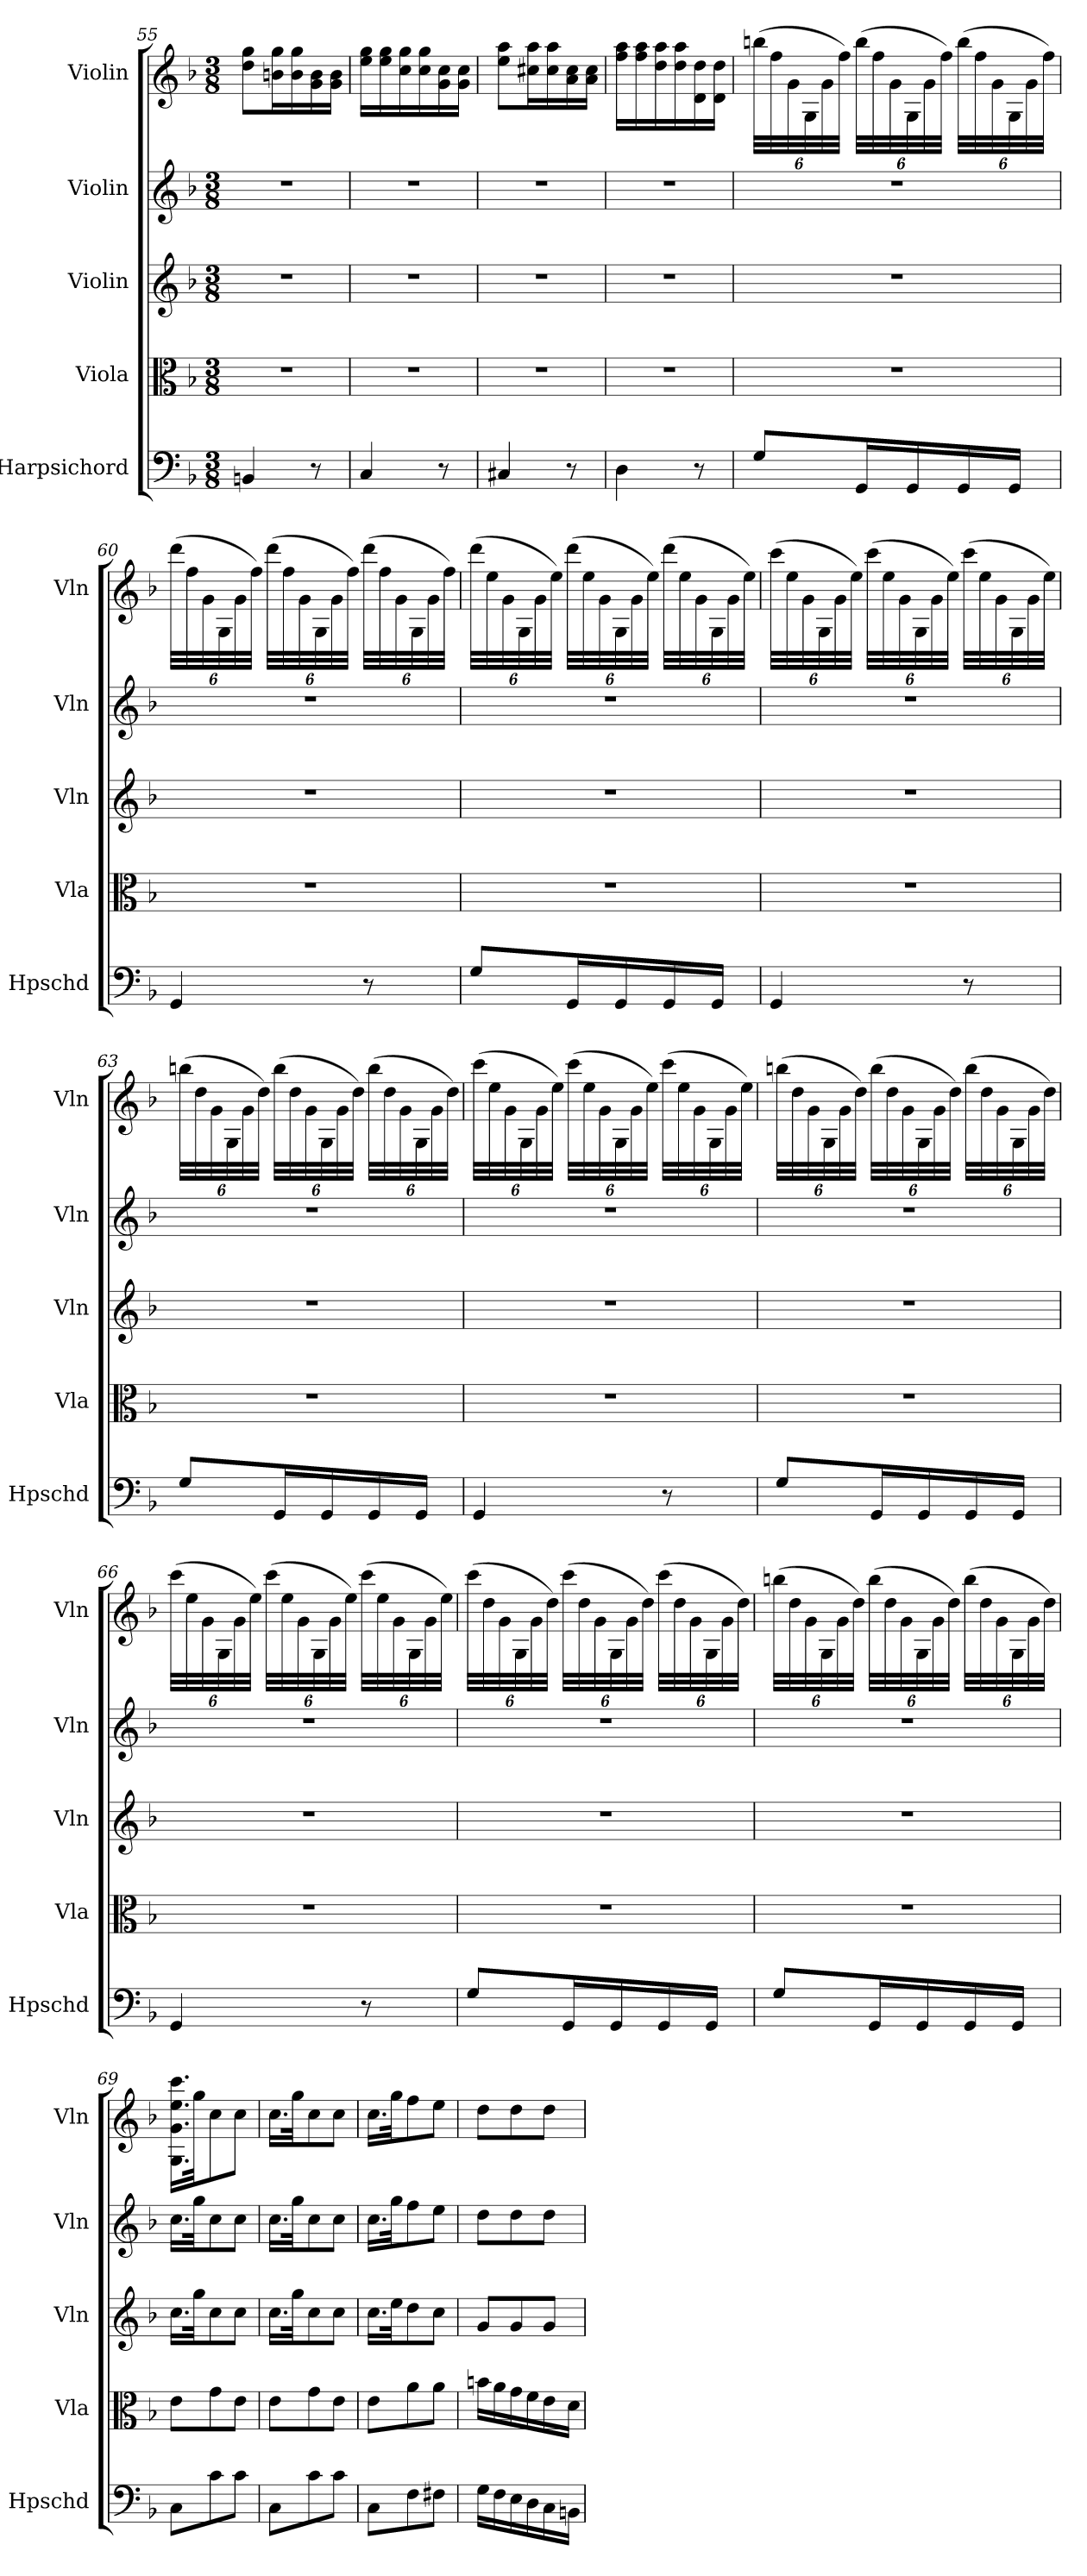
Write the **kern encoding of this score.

**kern	**kern	**kern	**kern	**kern
*part5	*part4	*part3	*part2	*part1
*staff5	*staff4	*staff3	*staff2	*staff1
*I"Harpsichord	*I"Viola	*I"Violin	*I"Violin	*I"Violin
*I'Hpschd	*I'Vla	*I'Vln	*I'Vln	*I'Vln
*clefF4	*clefC3	*clefG2	*clefG2	*clefG2
*k[b-]	*k[b-]	*k[b-]	*k[b-]	*k[b-]
*F:	*F:	*F:	*F:	*F:
*M3/8	*M3/8	*M3/8	*M3/8	*M3/8
=55	=55	=55	=55	=55
4BBn/	4.r	4.r	4.r	8dd\ 8gg\L
.	.	.	.	16bn\ 16gg\L
.	.	.	.	16b\ 16gg\
8r	.	.	.	16g\ 16b\
.	.	.	.	16g\ 16b\JJ
=56	=56	=56	=56	=56
4C/	4.r	4.r	4.r	16ee\ 16gg\LL
.	.	.	.	16ee\ 16gg\
.	.	.	.	16cc\ 16gg\
.	.	.	.	16cc\ 16gg\
8r	.	.	.	16g\ 16cc\
.	.	.	.	16g\ 16cc\JJ
=57	=57	=57	=57	=57
4C#X/	4.r	4.r	4.r	8ee\ 8aa\L
.	.	.	.	16cc#X\ 16aa\L
.	.	.	.	16cc#\ 16aa\
8r	.	.	.	16a\ 16cc#\
.	.	.	.	16a\ 16cc#\JJ
=58	=58	=58	=58	=58
4D\	4.r	4.r	4.r	16ff\ 16aa\LL
.	.	.	.	16ff\ 16aa\
.	.	.	.	16dd\ 16aa\
.	.	.	.	16dd\ 16aa\
8r	.	.	.	16d\ 16dd\
.	.	.	.	16d\ 16dd\JJ
=59	=59	=59	=59	=59
8G/L	4.r	4.r	4.r	(48bbn\LLL
.	.	.	.	48ff\
.	.	.	.	48g\
.	.	.	.	48G\
.	.	.	.	48g\
.	.	.	.	48ff\JJJ)
16GG/L	.	.	.	(48bb\LLL
.	.	.	.	48ff\
.	.	.	.	48g\
16GG/	.	.	.	48G\
.	.	.	.	48g\
.	.	.	.	48ff\JJJ)
16GG/	.	.	.	(48bb\LLL
.	.	.	.	48ff\
.	.	.	.	48g\
16GG/JJ	.	.	.	48G\
.	.	.	.	48g\
.	.	.	.	48ff\JJJ)
=60	=60	=60	=60	=60
4GG/	4.r	4.r	4.r	(48ddd\LLL
.	.	.	.	48ff\
.	.	.	.	48g\
.	.	.	.	48G\
.	.	.	.	48g\
.	.	.	.	48ff\JJJ)
.	.	.	.	(48ddd\LLL
.	.	.	.	48ff\
.	.	.	.	48g\
.	.	.	.	48G\
.	.	.	.	48g\
.	.	.	.	48ff\JJJ)
8r	.	.	.	(48ddd\LLL
.	.	.	.	48ff\
.	.	.	.	48g\
.	.	.	.	48G\
.	.	.	.	48g\
.	.	.	.	48ff\JJJ)
=61	=61	=61	=61	=61
8G/L	4.r	4.r	4.r	(48ddd\LLL
.	.	.	.	48ee\
.	.	.	.	48g\
.	.	.	.	48G\
.	.	.	.	48g\
.	.	.	.	48ee\JJJ)
16GG/L	.	.	.	(48ddd\LLL
.	.	.	.	48ee\
.	.	.	.	48g\
16GG/	.	.	.	48G\
.	.	.	.	48g\
.	.	.	.	48ee\JJJ)
16GG/	.	.	.	(48ddd\LLL
.	.	.	.	48ee\
.	.	.	.	48g\
16GG/JJ	.	.	.	48G\
.	.	.	.	48g\
.	.	.	.	48ee\JJJ)
=62	=62	=62	=62	=62
4GG/	4.r	4.r	4.r	(48ccc\LLL
.	.	.	.	48ee\
.	.	.	.	48g\
.	.	.	.	48G\
.	.	.	.	48g\
.	.	.	.	48ee\JJJ)
.	.	.	.	(48ccc\LLL
.	.	.	.	48ee\
.	.	.	.	48g\
.	.	.	.	48G\
.	.	.	.	48g\
.	.	.	.	48ee\JJJ)
8r	.	.	.	(48ccc\LLL
.	.	.	.	48ee\
.	.	.	.	48g\
.	.	.	.	48G\
.	.	.	.	48g\
.	.	.	.	48ee\JJJ)
=63	=63	=63	=63	=63
8G/L	4.r	4.r	4.r	(48bbn\LLL
.	.	.	.	48dd\
.	.	.	.	48g\
.	.	.	.	48G\
.	.	.	.	48g\
.	.	.	.	48dd\JJJ)
16GG/L	.	.	.	(48bb\LLL
.	.	.	.	48dd\
.	.	.	.	48g\
16GG/	.	.	.	48G\
.	.	.	.	48g\
.	.	.	.	48dd\JJJ)
16GG/	.	.	.	(48bb\LLL
.	.	.	.	48dd\
.	.	.	.	48g\
16GG/JJ	.	.	.	48G\
.	.	.	.	48g\
.	.	.	.	48dd\JJJ)
=64	=64	=64	=64	=64
4GG/	4.r	4.r	4.r	(48ccc\LLL
.	.	.	.	48ee\
.	.	.	.	48g\
.	.	.	.	48G\
.	.	.	.	48g\
.	.	.	.	48ee\JJJ)
.	.	.	.	(48ccc\LLL
.	.	.	.	48ee\
.	.	.	.	48g\
.	.	.	.	48G\
.	.	.	.	48g\
.	.	.	.	48ee\JJJ)
8r	.	.	.	(48ccc\LLL
.	.	.	.	48ee\
.	.	.	.	48g\
.	.	.	.	48G\
.	.	.	.	48g\
.	.	.	.	48ee\JJJ)
=65	=65	=65	=65	=65
8G/L	4.r	4.r	4.r	(48bbn\LLL
.	.	.	.	48dd\
.	.	.	.	48g\
.	.	.	.	48G\
.	.	.	.	48g\
.	.	.	.	48dd\JJJ)
16GG/L	.	.	.	(48bb\LLL
.	.	.	.	48dd\
.	.	.	.	48g\
16GG/	.	.	.	48G\
.	.	.	.	48g\
.	.	.	.	48dd\JJJ)
16GG/	.	.	.	(48bb\LLL
.	.	.	.	48dd\
.	.	.	.	48g\
16GG/JJ	.	.	.	48G\
.	.	.	.	48g\
.	.	.	.	48dd\JJJ)
=66	=66	=66	=66	=66
4GG/	4.r	4.r	4.r	(48ccc\LLL
.	.	.	.	48ee\
.	.	.	.	48g\
.	.	.	.	48G\
.	.	.	.	48g\
.	.	.	.	48ee\JJJ)
.	.	.	.	(48ccc\LLL
.	.	.	.	48ee\
.	.	.	.	48g\
.	.	.	.	48G\
.	.	.	.	48g\
.	.	.	.	48ee\JJJ)
8r	.	.	.	(48ccc\LLL
.	.	.	.	48ee\
.	.	.	.	48g\
.	.	.	.	48G\
.	.	.	.	48g\
.	.	.	.	48ee\JJJ)
=67	=67	=67	=67	=67
8G/L	4.r	4.r	4.r	(48ccc\LLL
.	.	.	.	48dd\
.	.	.	.	48g\
.	.	.	.	48G\
.	.	.	.	48g\
.	.	.	.	48dd\JJJ)
16GG/L	.	.	.	(48ccc\LLL
.	.	.	.	48dd\
.	.	.	.	48g\
16GG/	.	.	.	48G\
.	.	.	.	48g\
.	.	.	.	48dd\JJJ)
16GG/	.	.	.	(48ccc\LLL
.	.	.	.	48dd\
.	.	.	.	48g\
16GG/JJ	.	.	.	48G\
.	.	.	.	48g\
.	.	.	.	48dd\JJJ)
=68	=68	=68	=68	=68
8G/L	4.r	4.r	4.r	(48bbn\LLL
.	.	.	.	48dd\
.	.	.	.	48g\
.	.	.	.	48G\
.	.	.	.	48g\
.	.	.	.	48dd\JJJ)
16GG/L	.	.	.	(48bb\LLL
.	.	.	.	48dd\
.	.	.	.	48g\
16GG/	.	.	.	48G\
.	.	.	.	48g\
.	.	.	.	48dd\JJJ)
16GG/	.	.	.	(48bb\LLL
.	.	.	.	48dd\
.	.	.	.	48g\
16GG/JJ	.	.	.	48G\
.	.	.	.	48g\
.	.	.	.	48dd\JJJ)
=69	=69	=69	=69	=69
8C\L	8e\L	16.cc\LL	16.cc\LL	16.G/ 16.g/ 16.ee/ 16.ccc/LL
.	.	32gg\JK	32gg\JK	32gg\JK
8c\	8g\	8cc\	8cc\	8cc\
8c\J	8e\J	8cc\J	8cc\J	8cc\J
=70	=70	=70	=70	=70
8C\L	8e\L	16.cc\LL	16.cc\LL	16.cc\LL
.	.	32gg\JK	32gg\JK	32gg\JK
8c\	8g\	8cc\	8cc\	8cc\
8c\J	8e\J	8cc\J	8cc\J	8cc\J
=71	=71	=71	=71	=71
8C\L	8e\L	16.cc\LL	16.cc\LL	16.cc\LL
.	.	32ee\JK	32gg\JK	32gg\JK
8F\	8a\	8dd\	8ff\	8ff\
8F#X\J	8a\J	8cc\J	8ee\J	8ee\J
=72	=72	=72	=72	=72
16G\LL	16bn\LL	8g/L	8dd\L	8dd\L
16F\	16a\	.	.	.
16E\	16g\	8g/	8dd\	8dd\
16D\	16f\	.	.	.
16C\	16e\	8g/J	8dd\J	8dd\J
16BBn\JJ	16d\JJ	.	.	.
=	=	=	=	=
*-	*-	*-	*-	*-
